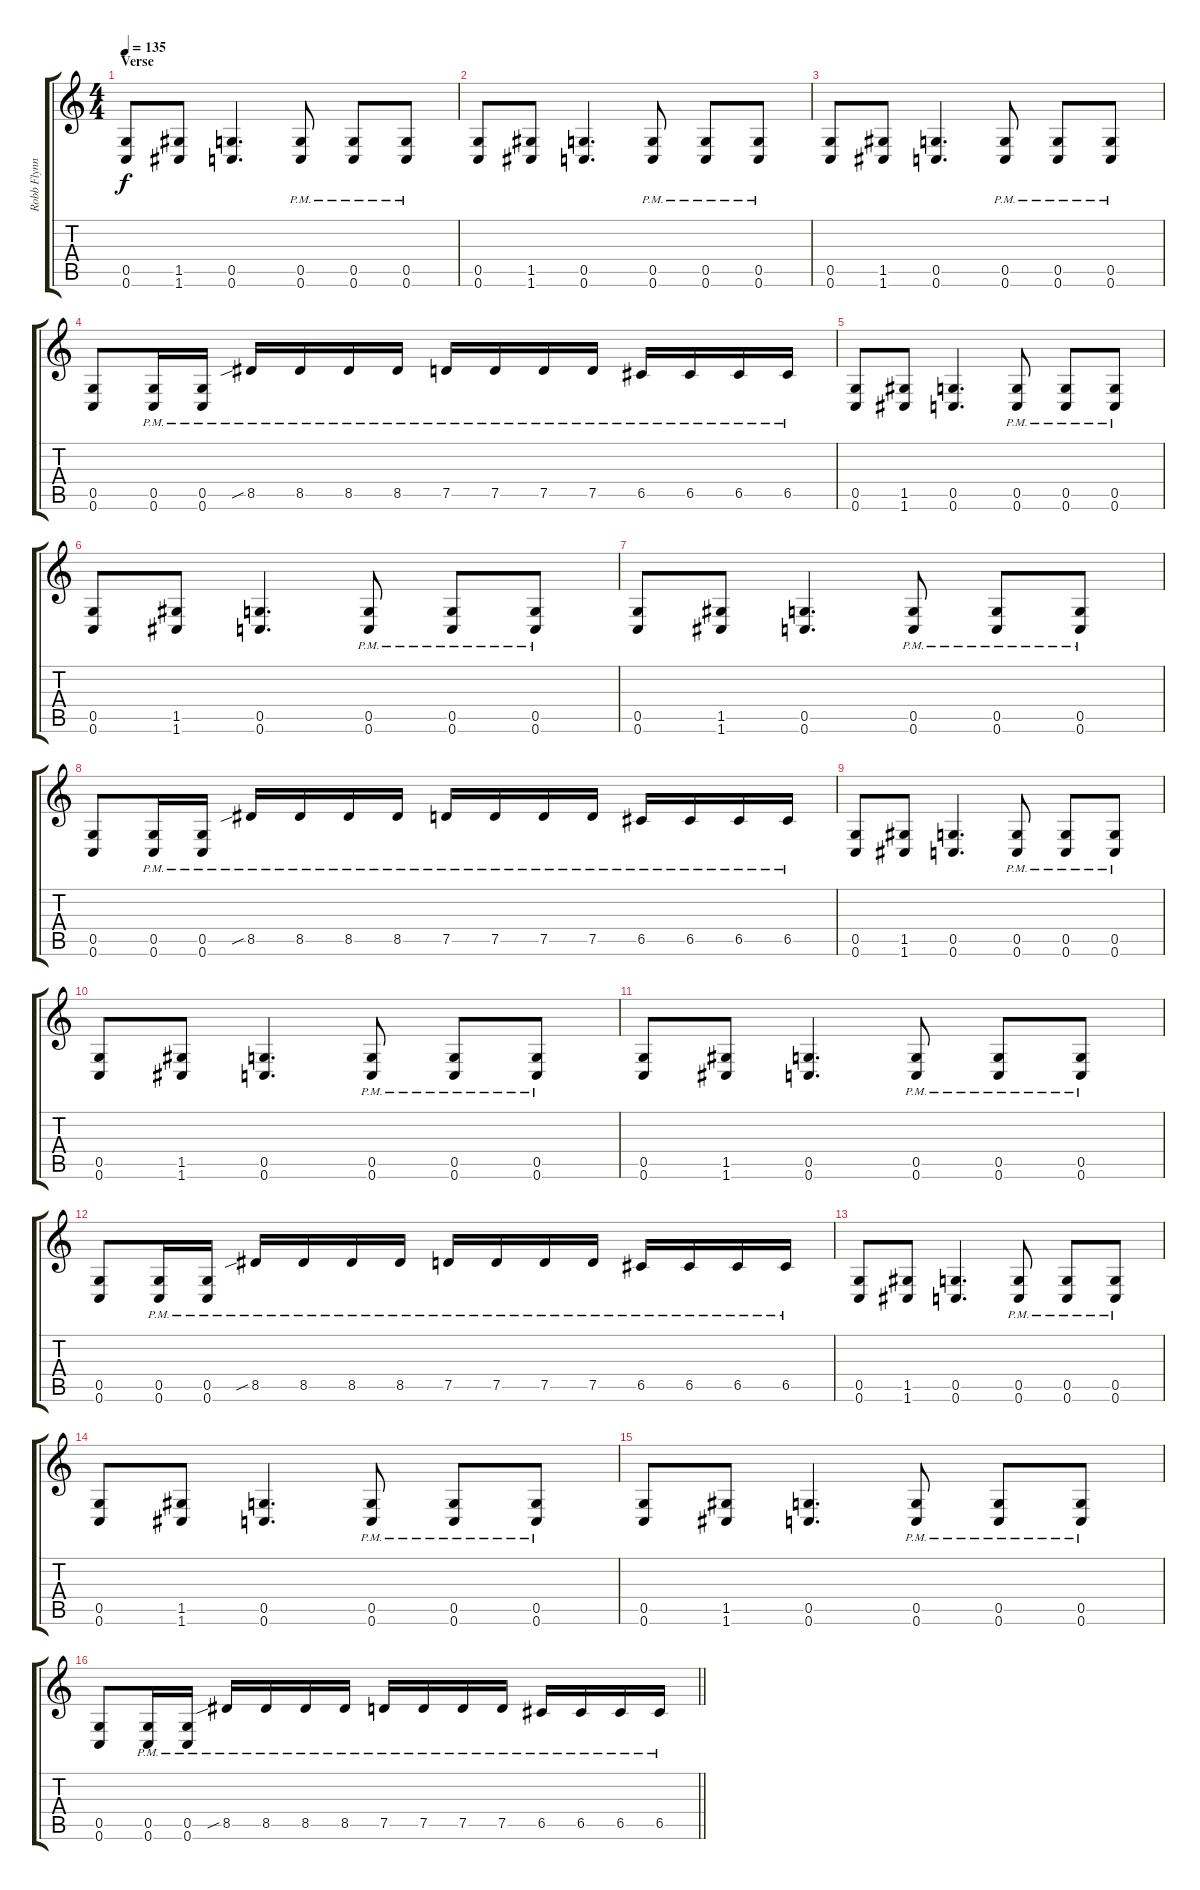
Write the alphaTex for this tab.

\track ("Robb Flynn" "Robb Flynn") {instrument distortionguitar}
\staff {score tabs}
\tuning (D4 A3 F3 C3 G2 C2) {hide}
\ts (4 4)
\section ("" "Verse")
\tempo 135
\clef g2
\ks c
(0.5 0.6).8{dy f} (1.5 1.6).8 (0.5 0.6).4{d} (0.5{pm} 0.6{pm}).8 (0.5{pm} 0.6{pm}).8 (0.5{pm} 0.6{pm}).8 |
(0.5 0.6).8 (1.5 1.6).8 (0.5 0.6).4{d} (0.5{pm} 0.6{pm}).8 (0.5{pm} 0.6{pm}).8 (0.5{pm} 0.6{pm}).8 |
(0.5 0.6).8 (1.5 1.6).8 (0.5 0.6).4{d} (0.5{pm} 0.6{pm}).8 (0.5{pm} 0.6{pm}).8 (0.5{pm} 0.6{pm}).8 |
(0.5 0.6).8 (0.5{pm} 0.6{pm}).16 (0.5{pm} 0.6{pm}).16 8.5{sib pm}.16 8.5{pm}.16 8.5{pm}.16 8.5{pm}.16 7.5{pm}.16 7.5{pm}.16 7.5{pm}.16 7.5{pm}.16 6.5{pm}.16 6.5{pm}.16 6.5{pm}.16 6.5{pm}.16 |
(0.5 0.6).8 (1.5 1.6).8 (0.5 0.6).4{d} (0.5{pm} 0.6{pm}).8 (0.5{pm} 0.6{pm}).8 (0.5{pm} 0.6{pm}).8 |
(0.5 0.6).8 (1.5 1.6).8 (0.5 0.6).4{d} (0.5{pm} 0.6{pm}).8 (0.5{pm} 0.6{pm}).8 (0.5{pm} 0.6{pm}).8 |
(0.5 0.6).8 (1.5 1.6).8 (0.5 0.6).4{d} (0.5{pm} 0.6{pm}).8 (0.5{pm} 0.6{pm}).8 (0.5{pm} 0.6{pm}).8 |
(0.5 0.6).8 (0.5{pm} 0.6{pm}).16 (0.5{pm} 0.6{pm}).16 8.5{sib pm}.16 8.5{pm}.16 8.5{pm}.16 8.5{pm}.16 7.5{pm}.16 7.5{pm}.16 7.5{pm}.16 7.5{pm}.16 6.5{pm}.16 6.5{pm}.16 6.5{pm}.16 6.5{pm}.16 |
(0.5 0.6).8 (1.5 1.6).8 (0.5 0.6).4{d} (0.5{pm} 0.6{pm}).8 (0.5{pm} 0.6{pm}).8 (0.5{pm} 0.6{pm}).8 |
(0.5 0.6).8 (1.5 1.6).8 (0.5 0.6).4{d} (0.5{pm} 0.6{pm}).8 (0.5{pm} 0.6{pm}).8 (0.5{pm} 0.6{pm}).8 |
(0.5 0.6).8 (1.5 1.6).8 (0.5 0.6).4{d} (0.5{pm} 0.6{pm}).8 (0.5{pm} 0.6{pm}).8 (0.5{pm} 0.6{pm}).8 |
(0.5 0.6).8 (0.5{pm} 0.6{pm}).16 (0.5{pm} 0.6{pm}).16 8.5{sib pm}.16 8.5{pm}.16 8.5{pm}.16 8.5{pm}.16 7.5{pm}.16 7.5{pm}.16 7.5{pm}.16 7.5{pm}.16 6.5{pm}.16 6.5{pm}.16 6.5{pm}.16 6.5{pm}.16 |
(0.5 0.6).8 (1.5 1.6).8 (0.5 0.6).4{d} (0.5{pm} 0.6{pm}).8 (0.5{pm} 0.6{pm}).8 (0.5{pm} 0.6{pm}).8 |
(0.5 0.6).8 (1.5 1.6).8 (0.5 0.6).4{d} (0.5{pm} 0.6{pm}).8 (0.5{pm} 0.6{pm}).8 (0.5{pm} 0.6{pm}).8 |
(0.5 0.6).8 (1.5 1.6).8 (0.5 0.6).4{d} (0.5{pm} 0.6{pm}).8 (0.5{pm} 0.6{pm}).8 (0.5{pm} 0.6{pm}).8 |
\barLineRight lightlight
(0.5 0.6).8 (0.5{pm} 0.6{pm}).16 (0.5{pm} 0.6{pm}).16 8.5{sib pm}.16 8.5{pm}.16 8.5{pm}.16 8.5{pm}.16 7.5{pm}.16 7.5{pm}.16 7.5{pm}.16 7.5{pm}.16 6.5{pm}.16 6.5{pm}.16 6.5{pm}.16 6.5{pm}.16
